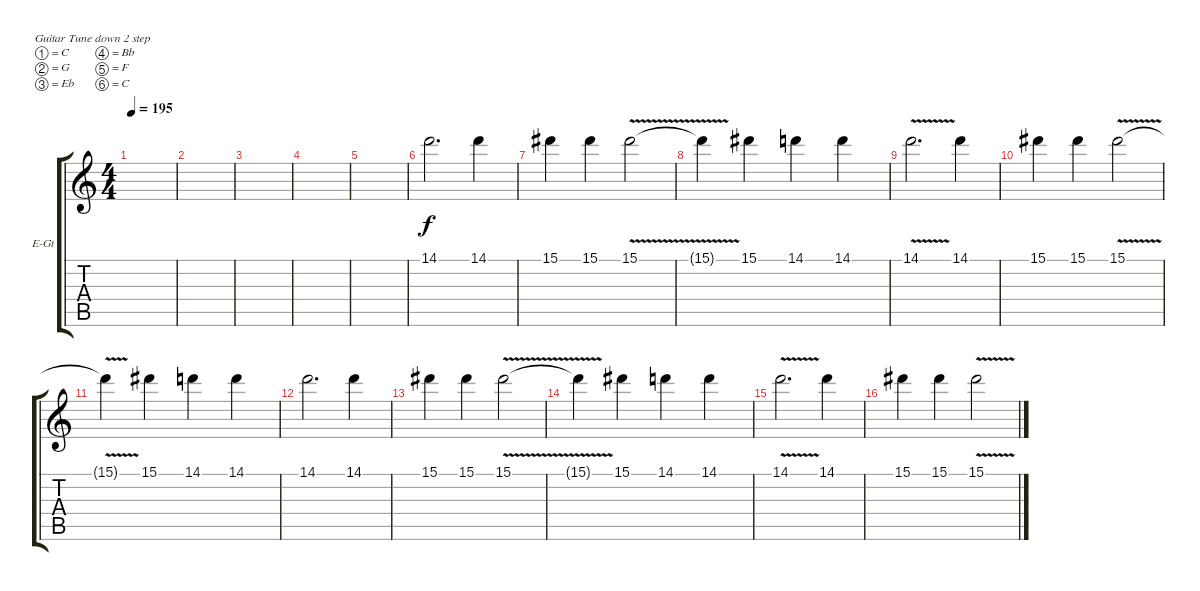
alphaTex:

\defaultSystemsLayout 4
\bracketExtendMode groupsimilarinstruments
\firstSystemTrackNameOrientation horizontal
\otherSystemsTrackNameOrientation horizontal
\track ("Electric Guitar2" "E-Gt") {instrument distortionguitar}
\staff {score tabs}
\tuning (C4 G3 Eb3 Bb2 F2 C2)
\ts (4 4)
\tempo 195
\clef g2
\ks c
|
|
|
|
|
14.1.2{d} 14.1.4 |
15.1.4 15.1.4 15.1{v}.2 |
15.1{v t}.4 15.1.4 14.1.4 14.1.4 |
14.1{v}.2{d} 14.1.4 |
15.1.4 15.1.4 15.1{v}.2 |
15.1{v t}.4 15.1.4 14.1.4 14.1.4 |
14.1.2{d} 14.1.4 |
15.1.4 15.1.4 15.1{v}.2 |
15.1{v t}.4 15.1.4 14.1.4 14.1.4 |
14.1{v}.2{d} 14.1.4 |
15.1.4 15.1.4 15.1{v}.2
